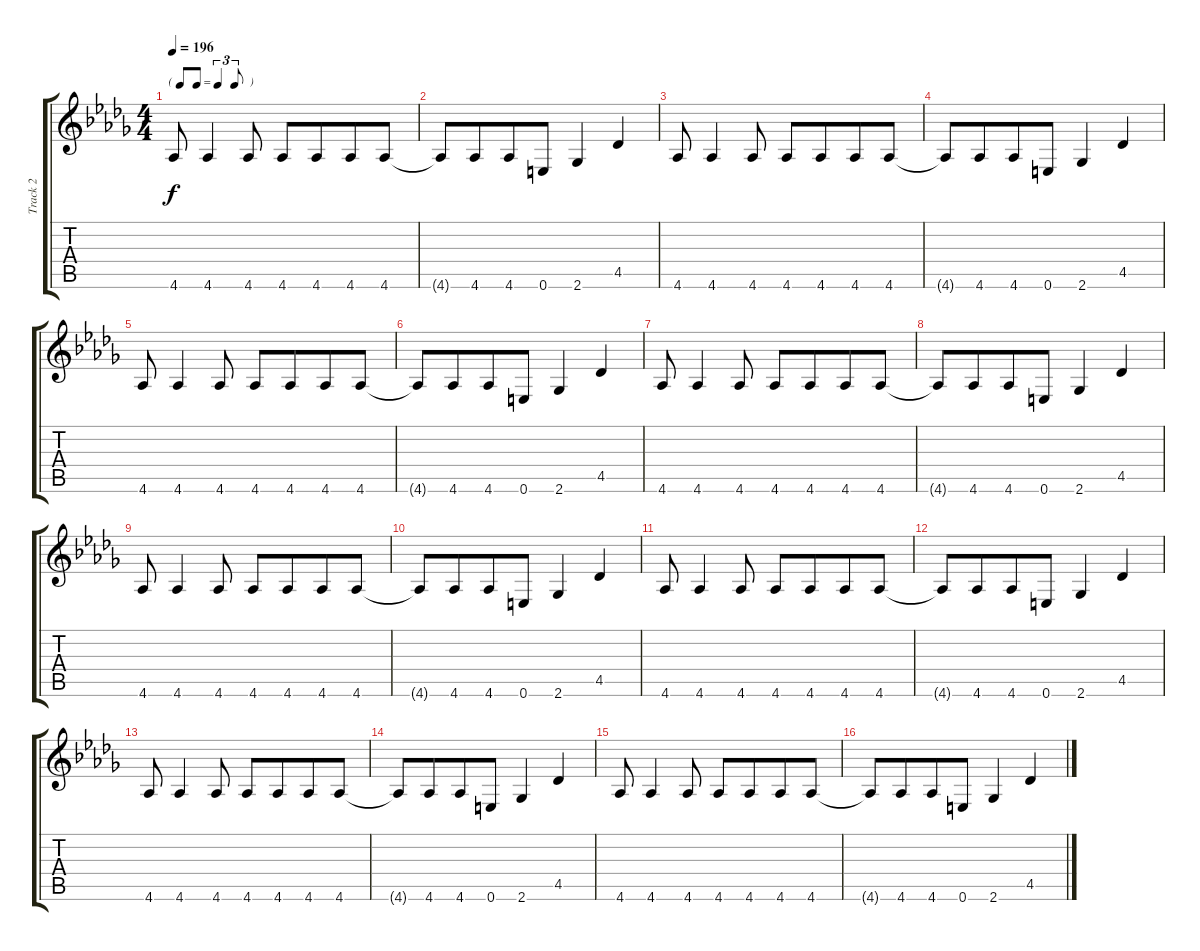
\track ("Track 2" "Track 2") {instrument electricbasspick}
\staff {score tabs}
\tuning (E4 B3 G3 D3 A2 E2) {hide}
\ts (4 4)
\tf triplet8th
\tempo 196
\clef g2
\ks db
4.6.8{dy f} 4.6.4 4.6.8 4.6.8 4.6.8{beam merge} 4.6.8 4.6.8 |
4.6{t}.8 4.6.8{beam merge} 4.6.8 0.6.8 2.6.4 4.5.4 |
4.6.8 4.6.4 4.6.8 4.6.8 4.6.8{beam merge} 4.6.8 4.6.8 |
4.6{t}.8 4.6.8{beam merge} 4.6.8 0.6.8 2.6.4 4.5.4 |
4.6.8 4.6.4 4.6.8 4.6.8 4.6.8{beam merge} 4.6.8 4.6.8 |
4.6{t}.8 4.6.8{beam merge} 4.6.8 0.6.8 2.6.4 4.5.4 |
4.6.8 4.6.4 4.6.8 4.6.8 4.6.8{beam merge} 4.6.8 4.6.8 |
4.6{t}.8 4.6.8{beam merge} 4.6.8 0.6.8 2.6.4 4.5.4 |
4.6.8 4.6.4 4.6.8 4.6.8 4.6.8{beam merge} 4.6.8 4.6.8 |
4.6{t}.8 4.6.8{beam merge} 4.6.8 0.6.8 2.6.4 4.5.4 |
4.6.8 4.6.4 4.6.8 4.6.8 4.6.8{beam merge} 4.6.8 4.6.8 |
4.6{t}.8 4.6.8{beam merge} 4.6.8 0.6.8 2.6.4 4.5.4 |
4.6.8 4.6.4 4.6.8 4.6.8 4.6.8{beam merge} 4.6.8 4.6.8 |
4.6{t}.8 4.6.8{beam merge} 4.6.8 0.6.8 2.6.4 4.5.4 |
4.6.8 4.6.4 4.6.8 4.6.8 4.6.8{beam merge} 4.6.8 4.6.8 |
4.6{t}.8 4.6.8{beam merge} 4.6.8 0.6.8 2.6.4 4.5.4
